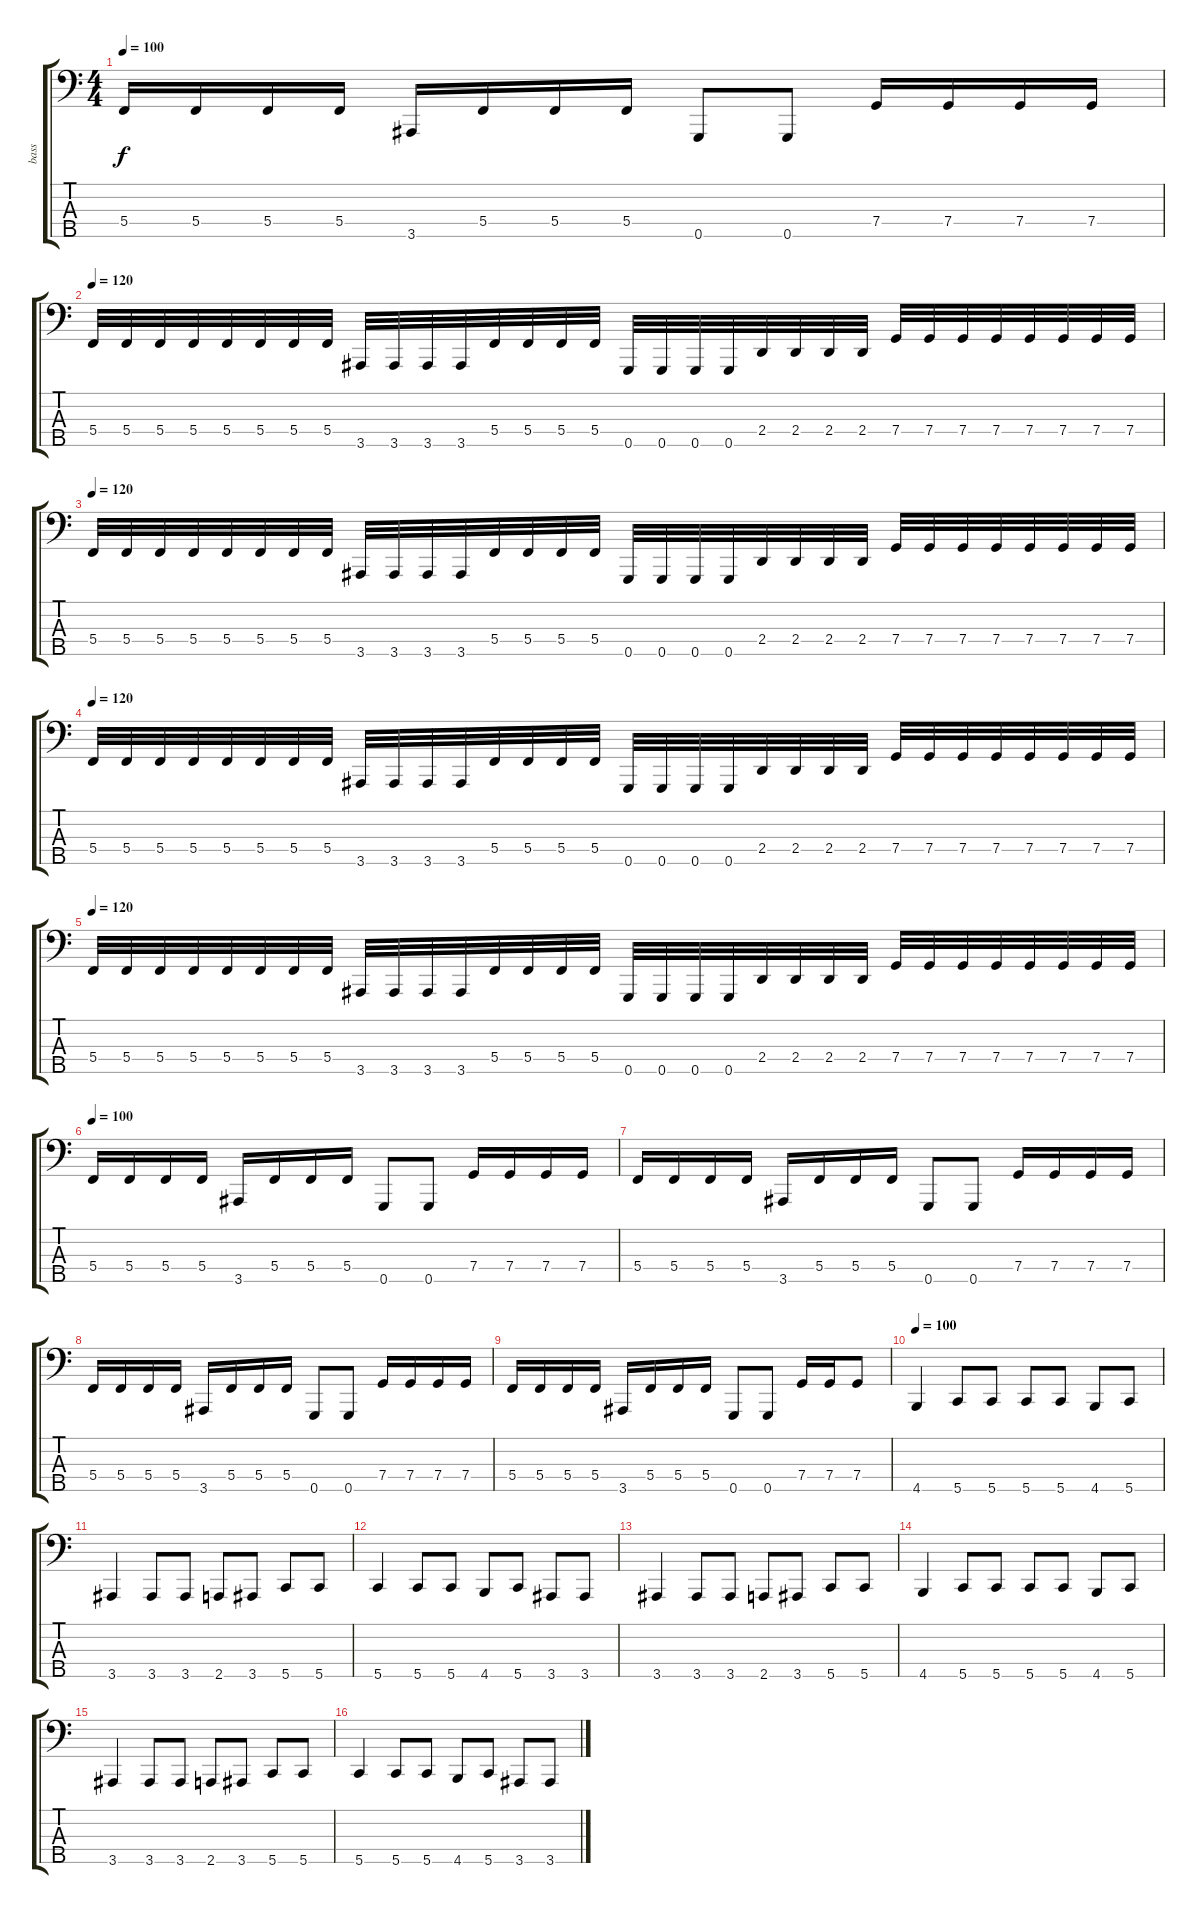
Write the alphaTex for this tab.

\track ("bass" "bass") {instrument electricbassfinger}
\staff {score tabs}
\tuning (Eb2 Bb1 F1 C1 G0) {hide}
\ts (4 4)
\tempo 100
\clef f4
\ks c
5.4.16{dy f} 5.4.16 5.4.16 5.4.16 3.5.16 5.4.16 5.4.16 5.4.16 0.5.8 0.5.8 7.4.16 7.4.16 7.4.16 7.4.16 |
\tempo 120
5.4.32 5.4.32 5.4.32 5.4.32 5.4.32 5.4.32 5.4.32 5.4.32 3.5.32 3.5.32 3.5.32 3.5.32 5.4.32 5.4.32 5.4.32 5.4.32 0.5.32 0.5.32 0.5.32 0.5.32 2.4.32 2.4.32 2.4.32 2.4.32 7.4.32 7.4.32 7.4.32 7.4.32 7.4.32 7.4.32 7.4.32 7.4.32 |
\tempo 120
5.4.32 5.4.32 5.4.32 5.4.32 5.4.32 5.4.32 5.4.32 5.4.32 3.5.32 3.5.32 3.5.32 3.5.32 5.4.32 5.4.32 5.4.32 5.4.32 0.5.32 0.5.32 0.5.32 0.5.32 2.4.32 2.4.32 2.4.32 2.4.32 7.4.32 7.4.32 7.4.32 7.4.32 7.4.32 7.4.32 7.4.32 7.4.32 |
\tempo 120
5.4.32 5.4.32 5.4.32 5.4.32 5.4.32 5.4.32 5.4.32 5.4.32 3.5.32 3.5.32 3.5.32 3.5.32 5.4.32 5.4.32 5.4.32 5.4.32 0.5.32 0.5.32 0.5.32 0.5.32 2.4.32 2.4.32 2.4.32 2.4.32 7.4.32 7.4.32 7.4.32 7.4.32 7.4.32 7.4.32 7.4.32 7.4.32 |
\tempo 120
5.4.32 5.4.32 5.4.32 5.4.32 5.4.32 5.4.32 5.4.32 5.4.32 3.5.32 3.5.32 3.5.32 3.5.32 5.4.32 5.4.32 5.4.32 5.4.32 0.5.32 0.5.32 0.5.32 0.5.32 2.4.32 2.4.32 2.4.32 2.4.32 7.4.32 7.4.32 7.4.32 7.4.32 7.4.32 7.4.32 7.4.32 7.4.32 |
\tempo 100
5.4.16 5.4.16 5.4.16 5.4.16 3.5.16 5.4.16 5.4.16 5.4.16 0.5.8 0.5.8 7.4.16 7.4.16 7.4.16 7.4.16 |
5.4.16 5.4.16 5.4.16 5.4.16 3.5.16 5.4.16 5.4.16 5.4.16 0.5.8 0.5.8 7.4.16 7.4.16 7.4.16 7.4.16 |
5.4.16 5.4.16 5.4.16 5.4.16 3.5.16 5.4.16 5.4.16 5.4.16 0.5.8 0.5.8 7.4.16 7.4.16 7.4.16 7.4.16 |
5.4.16 5.4.16 5.4.16 5.4.16 3.5.16 5.4.16 5.4.16 5.4.16 0.5.8 0.5.8 7.4.16 7.4.16 7.4.8 |
\tempo 100
4.5.4 5.5.8 5.5.8 5.5.8 5.5.8 4.5.8 5.5.8 |
3.5.4 3.5.8 3.5.8 2.5.8 3.5.8 5.5.8 5.5.8 |
5.5.4 5.5.8 5.5.8 4.5.8 5.5.8 3.5.8 3.5.8 |
3.5.4 3.5.8 3.5.8 2.5.8 3.5.8 5.5.8 5.5.8 |
4.5.4{volume 0} 5.5.8 5.5.8 5.5.8 5.5.8 4.5.8 5.5.8 |
3.5.4 3.5.8 3.5.8 2.5.8 3.5.8 5.5.8 5.5.8 |
5.5.4 5.5.8 5.5.8 4.5.8 5.5.8 3.5.8 3.5.8
